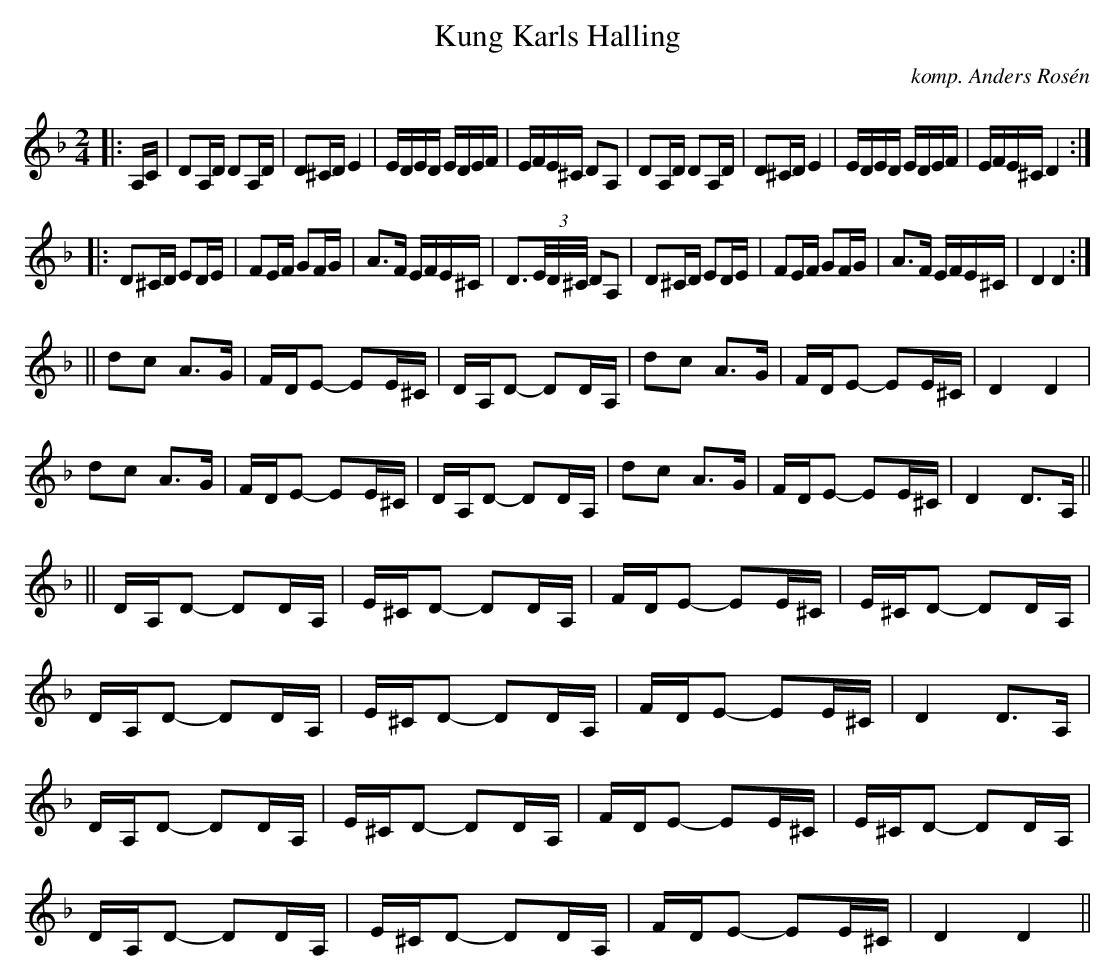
X:1
T:Kung Karls Halling
O:komp. Anders Rosén
M:2/4
L:1/16
K:Dm
|: A,C | D2A,D D2A,D | D2^CD E4 | EDED EDEF | EFE^C D2A,2| D2A,D D2A,D | D2^CD E4 | EDED EDEF | EFE^C D4 :|
|: D2^CD E2DE | F2EF G2FG | A3F EFE^C | D3(3E/D/^C/ D2A,2 | D2^CD E2DE | F2EF G2FG | A3F EFE^C | D4 D4 :|
|| d2c2 A3G | FDE2- E2E^C| DA,D2- D2DA,|d2c2 A3G|FDE2- E2E^C| D4 D4 |
d2c2 A3G | FDE2- E2E^C| DA,D2- D2DA,|d2c2 A3G |FDE2- E2E^C|D4 D3A,||
||DA,D2- D2DA,|E^CD2- D2DA,|FDE2- E2E^C|E^CD2- D2DA,|
DA,D2- D2DA,|E^CD2- D2DA,|FDE2- E2E^C|D4 D3A,|
DA,D2- D2DA,|E^CD2- D2DA,|FDE2- E2E^C|E^CD2- D2DA,|
DA,D2- D2DA,|E^CD2- D2DA,|FDE2- E2E^C|D4 D4||
